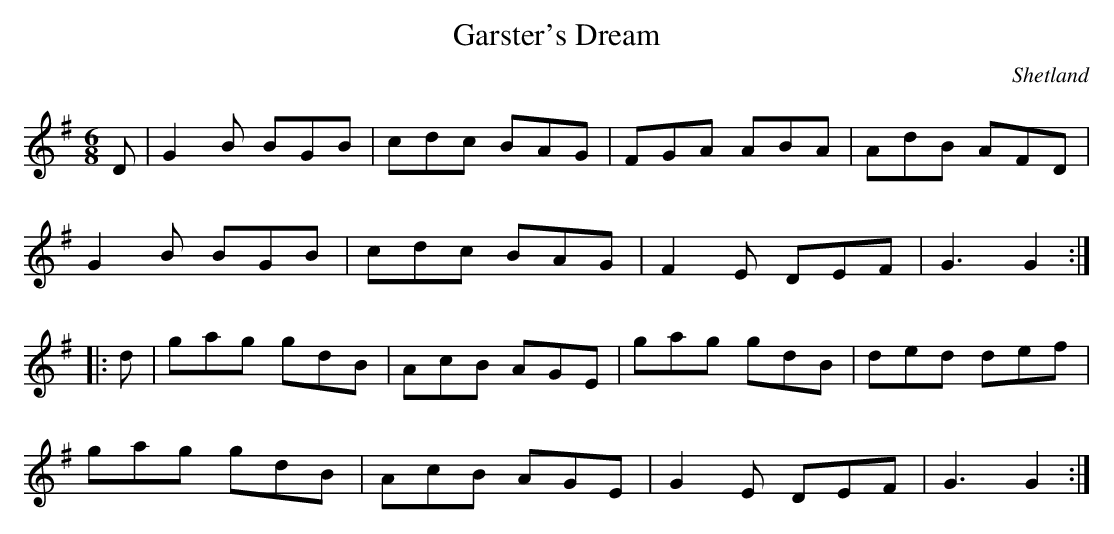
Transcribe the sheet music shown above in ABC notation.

X:1
T:Garster's Dream
O:Shetland
M:6/8
L:1/8
K:G
D|G2B BGB|cdc BAG|FGA ABA|AdB AFD|!
G2B BGB|cdc BAG|F2E DEF|G3 G2:|!
|:d|gag gdB|AcB AGE|gag gdB|ded def|!
gag gdB|AcB AGE|G2E DEF|G3 G2:|!
